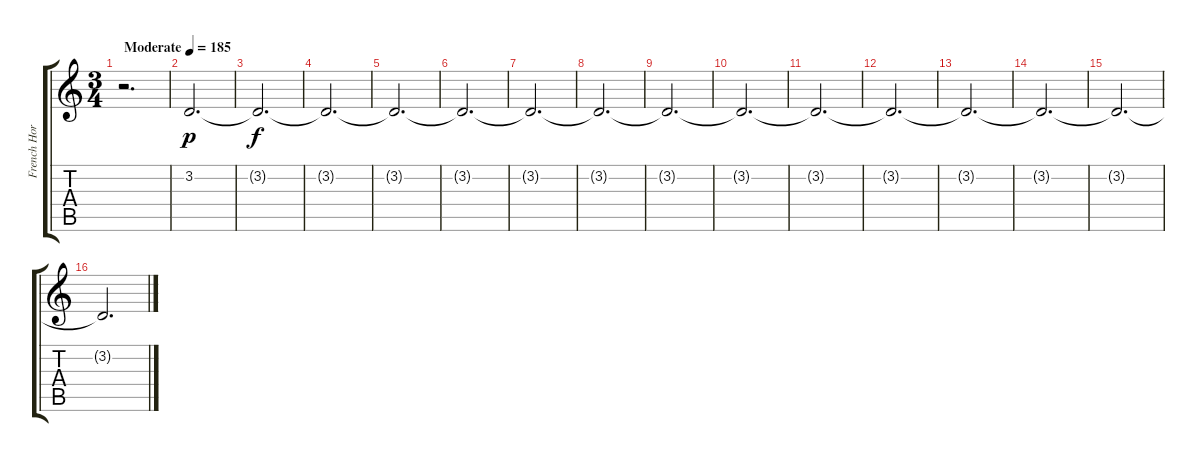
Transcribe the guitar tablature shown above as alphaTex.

\track ("French Horn." "French Hor") {instrument frenchhorn}
\staff {score tabs}
\tuning (E4 B3 G3 D3 A2 E2) {hide}
\ts (3 4)
\tempo (185 "Moderate")
\clef g2
\ks c
r.2{d dy p instrument frenchhorn} |
3.2.2{d volume 15 balance 5} |
3.2{t}.2{d dy f} |
3.2{t}.2{d} |
3.2{t}.2{d} |
3.2{t}.2{d} |
3.2{t}.2{d} |
3.2{t}.2{d} |
3.2{t}.2{d} |
3.2{t}.2{d} |
3.2{t}.2{d} |
3.2{t}.2{d} |
3.2{t}.2{d} |
3.2{t}.2{d} |
3.2{t}.2{d} |
3.2{t}.2{d}
